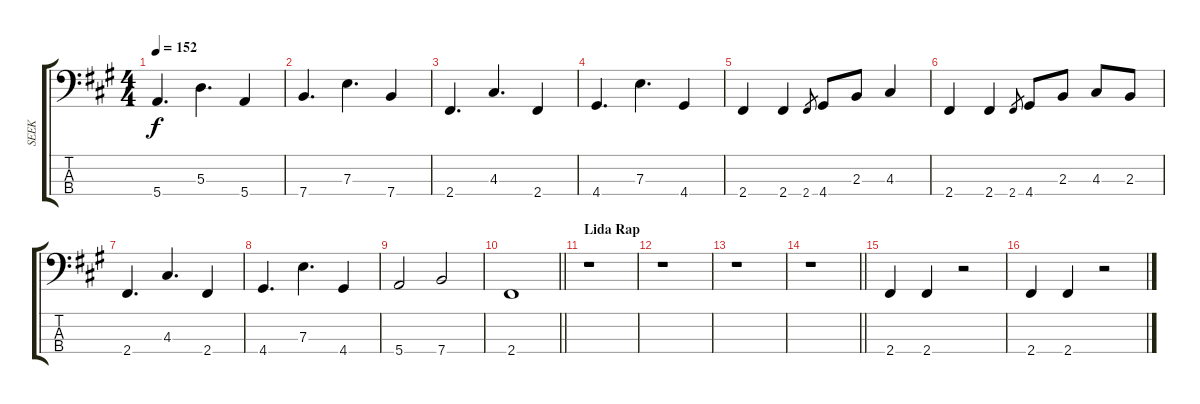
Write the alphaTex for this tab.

\track ("SEEK" "SEEK") {instrument synthbass2}
\staff {score tabs}
\tuning (G2 D2 A1 E1) {hide}
\ts (4 4)
\tempo 152
\clef f4
\ks f#minor
5.4.4{d dy f} 5.3.4{d} 5.4.4 |
7.4.4{d} 7.3.4{d} 7.4.4 |
2.4.4{d} 4.3.4{d} 2.4.4 |
4.4.4{d} 7.3.4{d} 4.4.4 |
2.4.4 2.4.4 2.4.8{gr} 4.4.8 2.3.8 4.3.4 |
2.4.4 2.4.4 2.4.8{gr} 4.4.8 2.3.8 4.3.8 2.3.8 |
2.4.4{d} 4.3.4{d} 2.4.4 |
4.4.4{d} 7.3.4{d} 4.4.4 |
5.4.2 7.4.2 |
\barLineRight lightlight
2.4.1 |
\section ("" "Lida Rap")
r.1 |
r.1 |
r.1 |
\barLineRight lightlight
r.1 |
2.4.4 2.4.4 r.2 |
2.4.4 2.4.4 r.2
